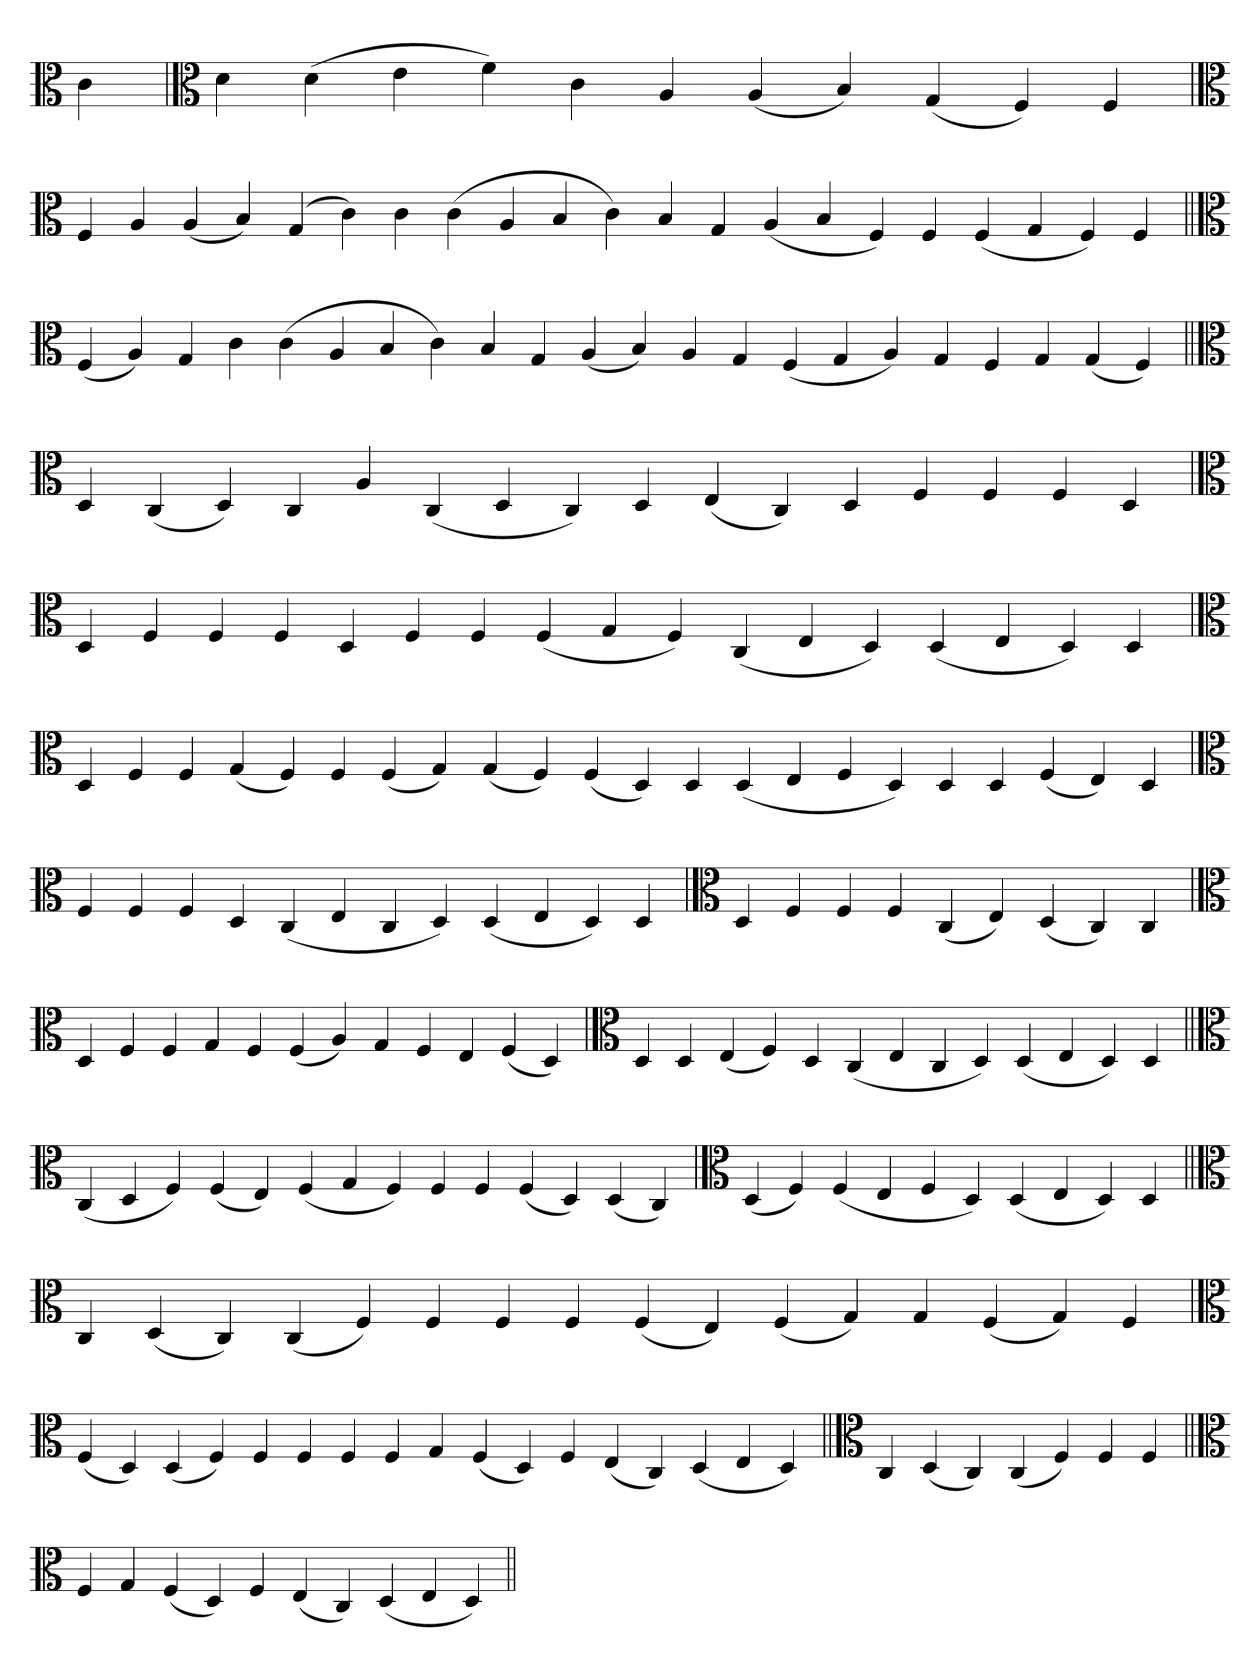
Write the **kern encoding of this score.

**kern
*part1
*staff1
*clefC3
=
4c
=`
*clefC3
4d
(4d
4e
4f)
4c
4A
(4A
4B)
(4G
4F)
4F
=`
*clefC3
4F
4A
(4A
4B)
(4G
4c)
4c
(4c
4A
4B
4c)
4B
4G
(4A
4B
4F)
4F
(4F
4G
4F)
4F
=||
*clefC3
(4F
4A)
4G
4c
(4c
4A
4B
4c)
4B
4G
(4A
4B)
4A
4G
(4F
4G
4A)
4G
4F
4G
(4G
4F)
=||
*clefC3
4D
(4C
4D)
4C
4A
(4C
4D
4C)
4D
(4E
4C)
4D
4F
4F
4F
4D
='
*clefC3
4D
4F
4F
4F
4D
4F
4F
(4F
4G
4F)
(4C
4E
4D)
(4D
4E
4D)
4D
=
*clefC3
4D
4F
4F
(4G
4F)
4F
(4F
4G)
(4G
4F)
(4F
4D)
4D
(4D
4E
4F
4D)
4D
4D
(4F
4E)
4D
=
*clefC3
4F
4F
4F
4D
(4C
4E
4C
4D)
(4D
4E
4D)
4D
=`
*clefC3
4D
4F
4F
4F
(4C
4E)
(4D
4C)
4C
='
*clefC3
4D
4F
4F
4G
4F
(4F
4A)
4G
4F
4E
(4F
4D)
=`
*clefC3
4D
4D
(4E
4F)
4D
(4C
4E
4C
4D)
(4D
4E
4D)
4D
=||
*clefC3
(4C
4D
4F)
(4F
4E)
(4F
4G
4F)
4F
4F
(4F
4D)
(4D
4C)
=`
*clefC3
(4D
4F)
(4F
4E
4F
4D)
(4D
4E
4D)
4D
=||
*clefC3
4C
(4D
4C)
(4C
4F)
4F
4F
4F
(4F
4E)
(4F
4G)
4G
(4F
4G)
4F
=
*clefC3
(4F
4D)
(4D
4F)
4F
4F
4F
4F
4G
(4F
4D)
4F
(4E
4C)
(4D
4E
4D)
=||
*clefC3
4C
(4D
4C)
(4C
4F)
4F
4F
=||
*clefC3
4F
4G
(4F
4D)
4F
(4E
4C)
(4D
4E
4D)
=||
*-
